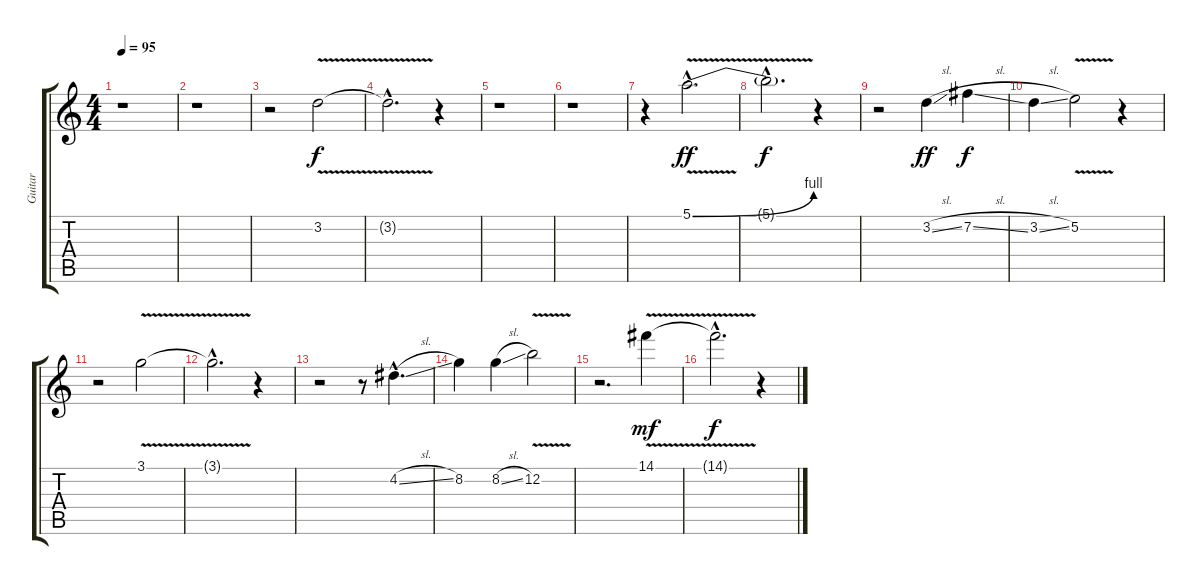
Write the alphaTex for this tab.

\track ("Guitar" "Guitar") {instrument overdrivenguitar}
\staff {score tabs}
\tuning (E4 B3 G3 D3 A2 E2) {hide}
\ts (4 4)
\tempo 95
\clef g2
\ks c
r.1{dy f} |
r.1 |
r.2 3.2{v}.2 |
3.2{hac t}.2{d} r.4 |
r.1 |
r.1 |
r.4 5.1{be (bend 0 0 60 4) v hac}.2{d dy ff} |
5.1{hac t}.2{d dy f} r.4 |
r.2 3.2{sl}.4{dy ff} 7.2{sl}.4{dy f} |
3.2{sl}.4 5.2{v}.2 r.4 |
r.2 3.1{v}.2 |
3.1{hac t}.2{d} r.4 |
r.2 r.8 4.2{sl hac}.4{d} |
8.2.4 8.2{sl}.4 12.2{v}.2 |
r.2{d} 14.1{v}.4{dy mf} |
14.1{hac t}.2{d dy f} r.4
